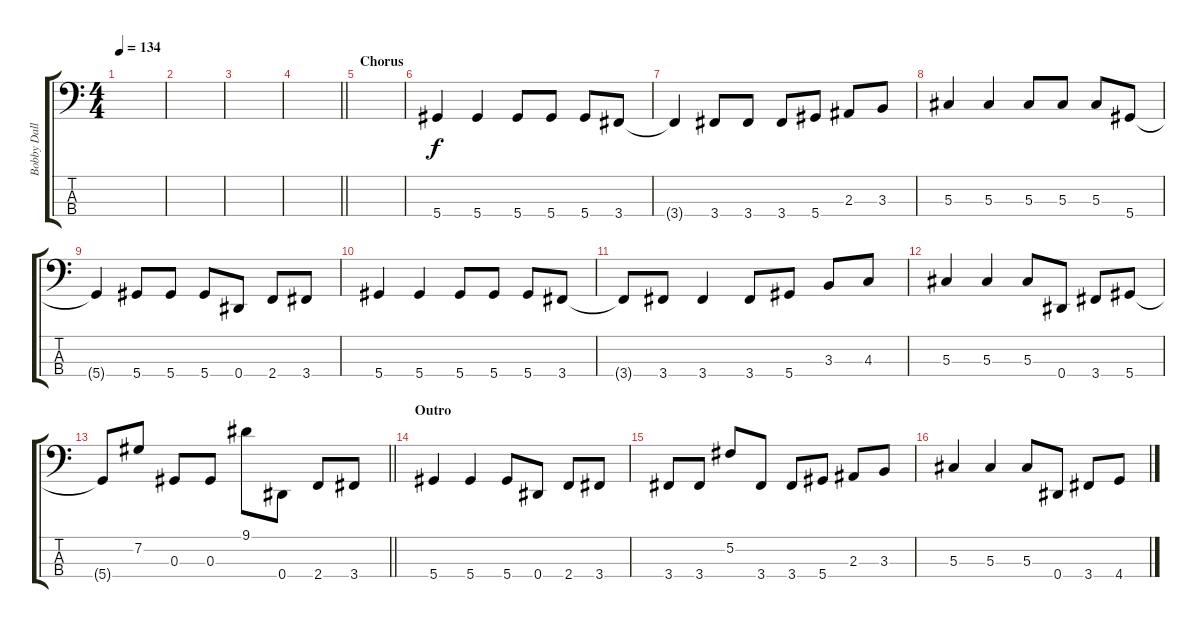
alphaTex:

\track ("Bobby Dall" "Bobby Dall") {instrument electricbasspick}
\staff {score tabs}
\tuning (Gb2 Db2 Ab1 Eb1) {hide}
\ts (4 4)
\tempo 134
\clef f4
\ks c
|
|
|
\barLineRight lightlight
|
\section ("" "Chorus")
|
5.4.4 5.4.4 5.4.8 5.4.8 5.4.8 3.4.8 |
3.4{t}.4 3.4.8 3.4.8 3.4.8 5.4.8 2.3.8 3.3.8 |
5.3.4 5.3.4 5.3.8 5.3.8 5.3.8 5.4.8 |
5.4{t}.4 5.4.8 5.4.8 5.4.8 0.4.8 2.4.8 3.4.8 |
5.4.4 5.4.4 5.4.8 5.4.8 5.4.8 3.4.8 |
3.4{t}.8 3.4.8 3.4.4 3.4.8 5.4.8 3.3.8 4.3.8 |
5.3.4 5.3.4 5.3.8 0.4.8 3.4.8 5.4.8 |
\barLineRight lightlight
5.4{t}.8 7.2.8 0.3.8 0.3.8 9.1.8 0.4.8 2.4.8 3.4.8 |
\section ("" "Outro")
5.4.4 5.4.4 5.4.8 0.4.8 2.4.8 3.4.8 |
3.4.8 3.4.8 5.2.8 3.4.8 3.4.8 5.4.8 2.3.8 3.3.8 |
5.3.4 5.3.4 5.3.8 0.4.8 3.4.8 4.4.8
